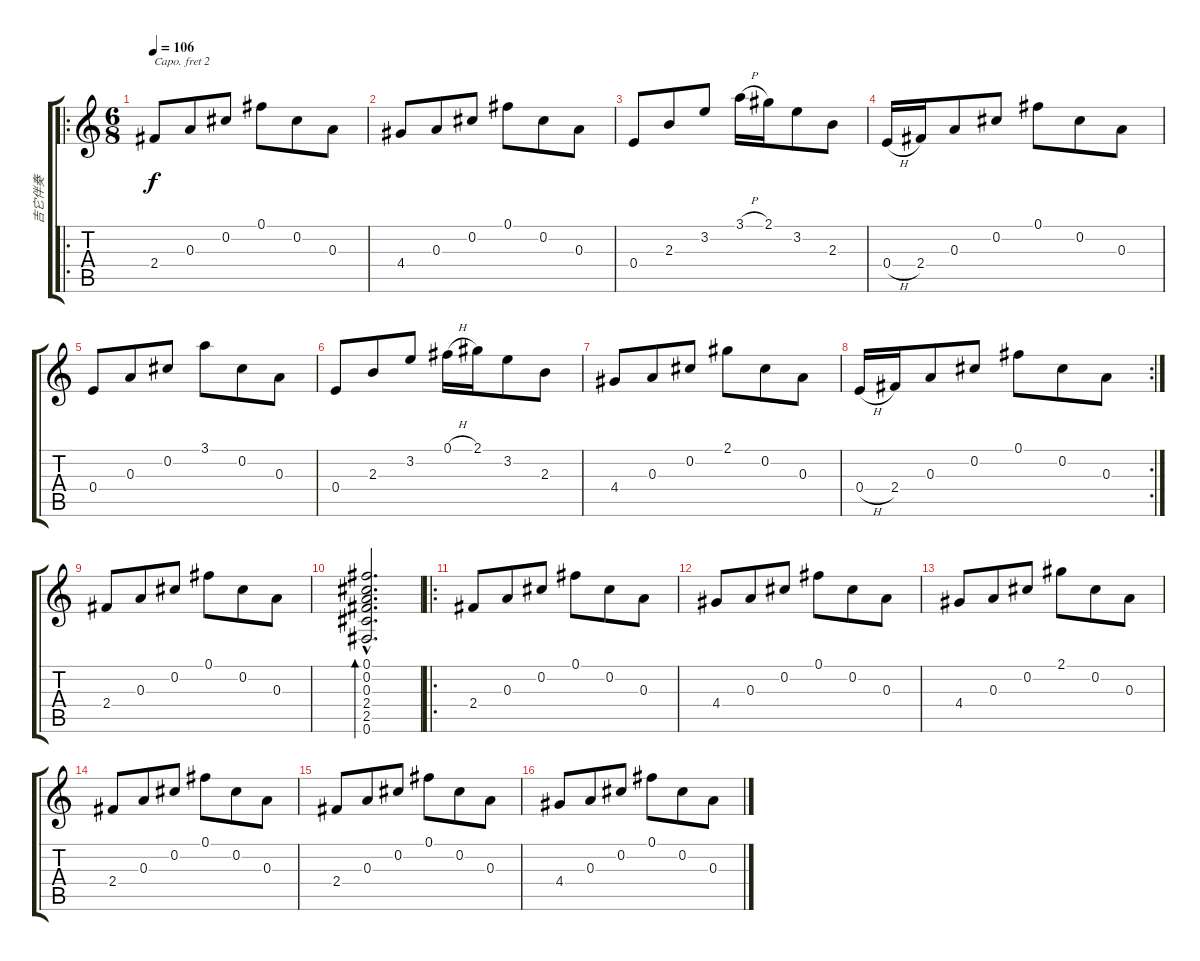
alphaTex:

\track ("吉它伴奏" "吉它伴奏") {instrument acousticguitarsteel}
\staff {score tabs}
\capo 2
\tuning (E4 B3 G3 D3 A2 E2) {hide}
\ro
\ts (6 8)
\tempo 106
\clef g2
\ks c
2.4.8{dy f instrument acousticguitarsteel} 0.3.8 0.2.8 0.1.8 0.2.8 0.3.8 |
4.4.8 0.3.8 0.2.8 0.1.8 0.2.8 0.3.8 |
0.4.8 2.3.8 3.2.8 3.1{h}.16 2.1.16 3.2.8 2.3.8 |
0.4{h}.16 2.4.16 0.3.8 0.2.8 0.1.8 0.2.8 0.3.8 |
0.4.8 0.3.8 0.2.8 3.1.8 0.2.8 0.3.8 |
0.4.8 2.3.8 3.2.8 0.1{h}.16 2.1.16 3.2.8 2.3.8 |
4.4.8 0.3.8 0.2.8 2.1.8 0.2.8 0.3.8 |
\rc 2
0.4{h}.16 2.4.16 0.3.8 0.2.8 0.1.8 0.2.8 0.3.8 |
2.4.8 0.3.8 0.2.8 0.1.8 0.2.8 0.3.8 |
(0.1{hac} 0.2{hac} 0.3{hac} 2.4{hac} 2.5{hac} 0.6{hac}).2{d bd 240} |
\ro
2.4.8 0.3.8 0.2.8 0.1.8 0.2.8 0.3.8 |
4.4.8 0.3.8 0.2.8 0.1.8 0.2.8 0.3.8 |
4.4.8 0.3.8 0.2.8 2.1.8 0.2.8 0.3.8 |
2.4.8 0.3.8 0.2.8 0.1.8 0.2.8 0.3.8 |
2.4.8 0.3.8 0.2.8 0.1.8 0.2.8 0.3.8 |
4.4.8 0.3.8 0.2.8 0.1.8 0.2.8 0.3.8
